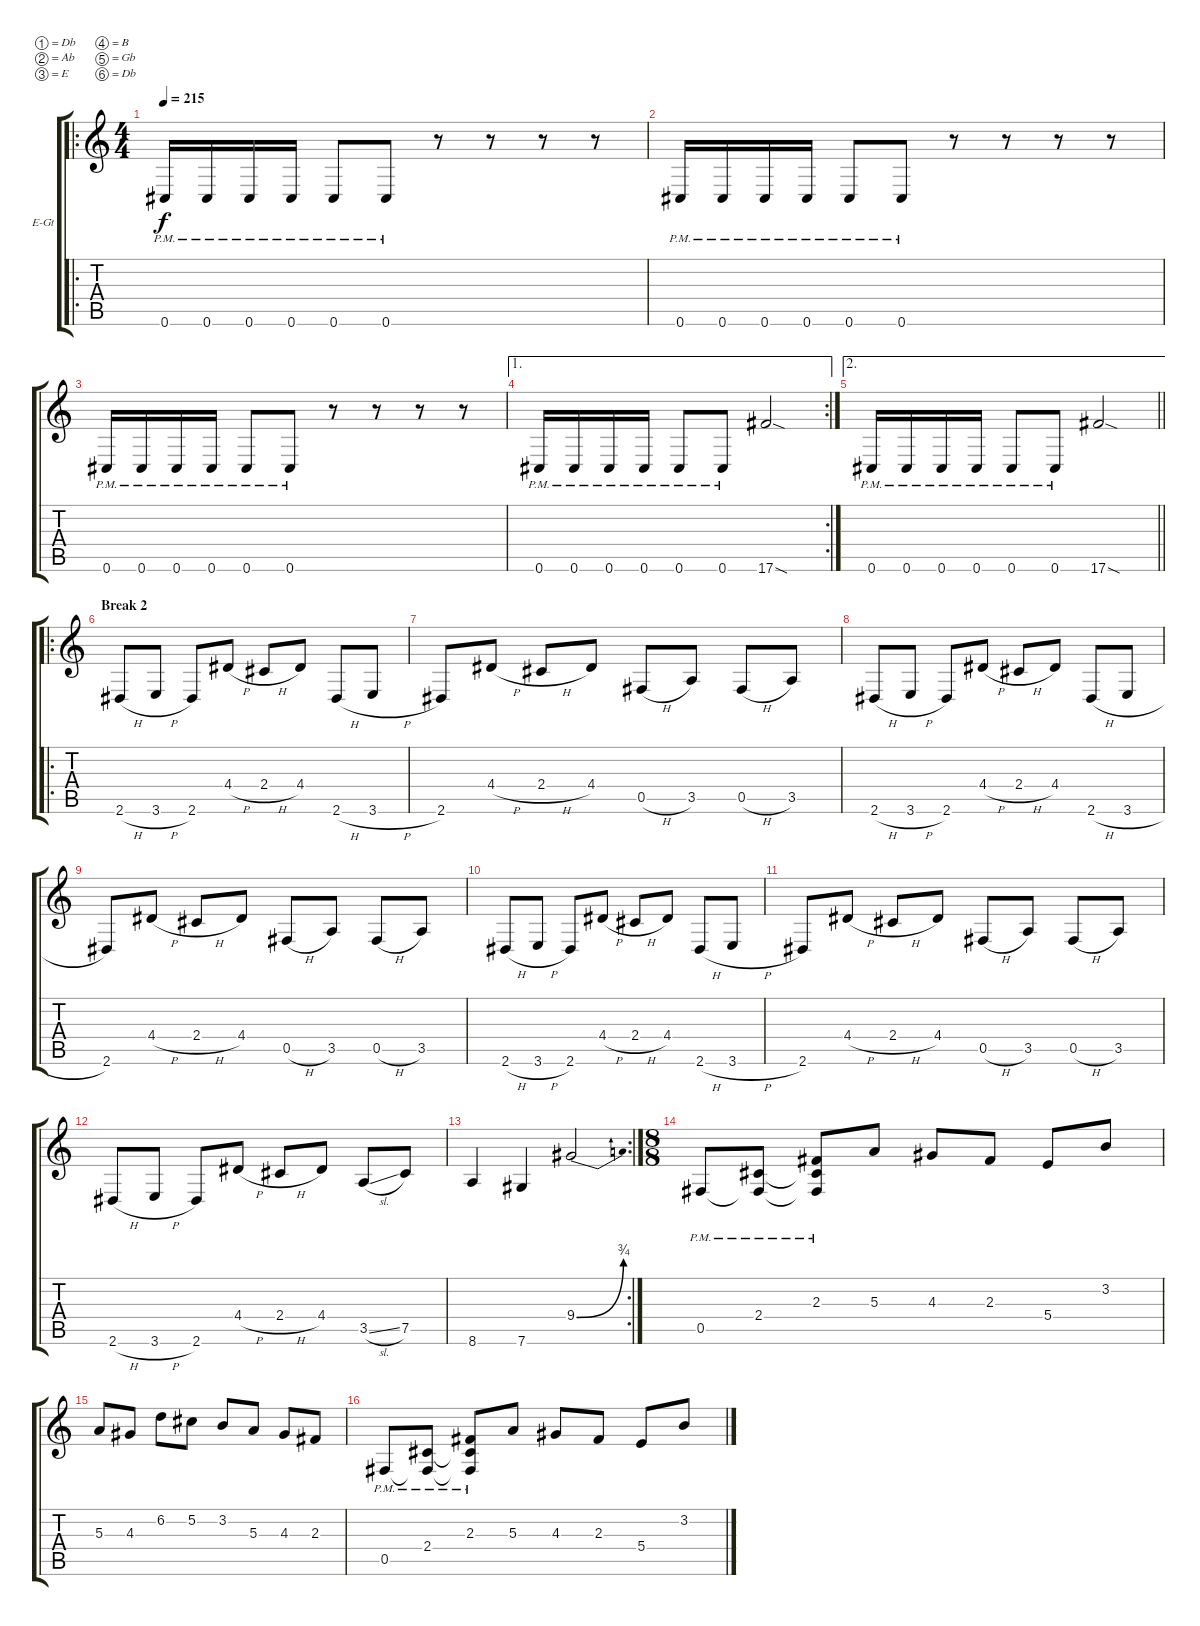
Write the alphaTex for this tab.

\bracketExtendMode groupsimilarinstruments
\firstSystemTrackNameOrientation horizontal
\otherSystemsTrackNameOrientation horizontal
\track ("Phil Demmel" "E-Gt") {instrument distortionguitar}
\staff {score tabs}
\tuning (Db4 Ab3 E3 B2 Gb2 Db2)
\ro
\ts (4 4)
\tempo 215
\clef g2
\ks c
0.6{pm}.16{dy f} 0.6{pm}.16 0.6{pm}.16 0.6{pm}.16 0.6{pm}.8 0.6{pm}.8 r.8 r.8 r.8 r.8 |
0.6{pm}.16 0.6{pm}.16 0.6{pm}.16 0.6{pm}.16 0.6{pm}.8 0.6{pm}.8 r.8 r.8 r.8 r.8 |
0.6{pm}.16 0.6{pm}.16 0.6{pm}.16 0.6{pm}.16 0.6{pm}.8 0.6{pm}.8 r.8 r.8 r.8 r.8 |
\ae 1
\rc 2
0.6{pm}.16 0.6{pm}.16 0.6{pm}.16 0.6{pm}.16 0.6{pm}.8 0.6{pm}.8 17.6{sod}.2 |
\ae 2
\barLineRight lightlight
0.6{pm}.16 0.6{pm}.16 0.6{pm}.16 0.6{pm}.16 0.6{pm}.8 0.6{pm}.8 17.6{sod}.2 |
\ro
\section ("" "Break 2")
2.6{h}.8 3.6{h}.8 2.6.8 4.4{h}.8 2.4{h}.8 4.4.8 2.6{h}.8 3.6{h}.8 |
2.6.8 4.4{h}.8 2.4{h}.8 4.4.8 0.5{h}.8 3.5.8 0.5{h}.8 3.5.8 |
2.6{h}.8 3.6{h}.8 2.6.8 4.4{h}.8 2.4{h}.8 4.4.8 2.6{h}.8 3.6{h}.8 |
2.6.8 4.4{h}.8 2.4{h}.8 4.4.8 0.5{h}.8 3.5.8 0.5{h}.8 3.5.8 |
2.6{h}.8 3.6{h}.8 2.6.8 4.4{h}.8 2.4{h}.8 4.4.8 2.6{h}.8 3.6{h}.8 |
2.6.8 4.4{h}.8 2.4{h}.8 4.4.8 0.5{h}.8 3.5.8 0.5{h}.8 3.5.8 |
2.6{h}.8 3.6{h}.8 2.6.8 4.4{h}.8 2.4{h}.8 4.4.8 3.5{sl}.8 7.5.8 |
\rc 2
8.6.4 7.6.4 9.4{be (bend 0 0 59.4 3)}.2 |
\ts (8 8)
\beaming (8 2 2 2 2)
0.5{pm}.8 (2.4{pm} 0.5{pm t}).8 (2.3{pm} 2.4{pm t} 0.5{pm t}).8 5.3.8 4.3.8 2.3.8 5.4.8 3.2.8 |
5.3.8 4.3.8 6.2.8 5.2.8 3.2.8 5.3.8 4.3.8 2.3.8 |
0.5{pm}.8 (2.4{pm} 0.5{pm t}).8 (2.3{pm} 2.4{pm t} 0.5{pm t}).8 5.3.8 4.3.8 2.3.8 5.4.8 3.2.8
